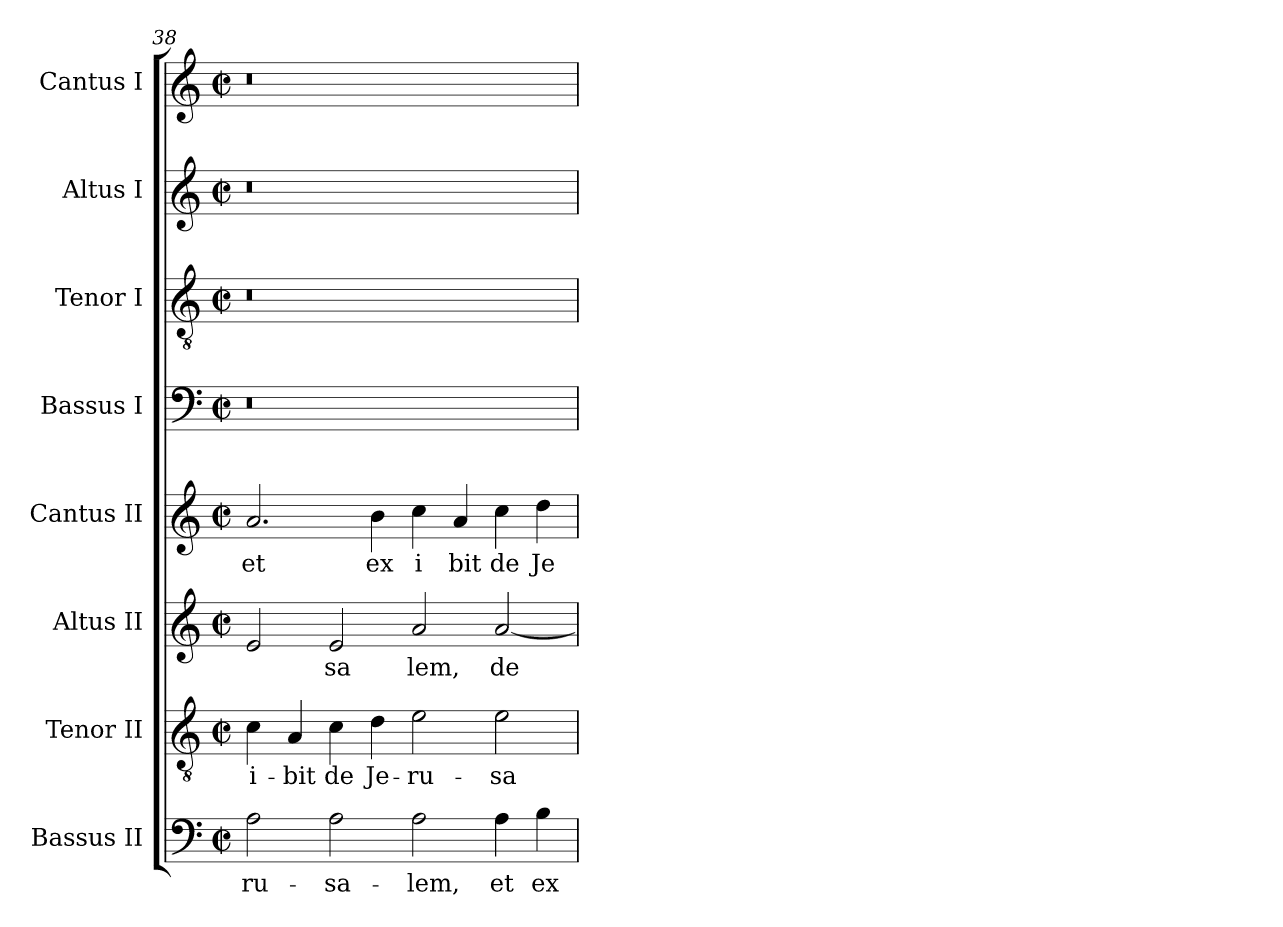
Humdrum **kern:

**kern	**text	**kern	**text	**kern	**text	**kern	**text	**kern	**kern	**kern	**kern
*part8	*part8	*part7	*part7	*part6	*part6	*part5	*part5	*part4	*part3	*part2	*part1
*staff8	*staff8	*staff7	*staff7	*staff6	*staff6	*staff5	*staff5	*staff4	*staff3	*staff2	*staff1
*I"Bassus II	*	*I"Tenor II	*	*I"Altus II	*	*I"Cantus II	*	*I"Bassus I	*I"Tenor I	*I"Altus I	*I"Cantus I
!!LO:PB:g=z
*clefF4	*	*clefGv2	*	*clefG2	*	*clefG2	*	*clefF4	*clefGv2	*clefG2	*clefG2
*M2/2	*	*M2/2	*	*M2/2	*	*M2/2	*	*M2/2	*M2/2	*M2/2	*M2/2
*met(c|)	*	*met(c|)	*	*met(c|)	*	*met(c|)	*	*met(c|)	*met(c|)	*met(c|)	*met(c|)
=38	=38	=38	=38	=38	=38	=38	=38	=38	=38	=38	=38
!	!LO:LY:b:cj	!	!LO:LY:b:cj	!	!	!	!LO:LY:b:cj	!	!	!	!
2A\	ru-	4c\	i-	2e/	.	2.a/	et	0r	0r	0r	0r
!	!	!	!LO:LY:b:cj	!	!	!	!	!	!	!	!
.	.	4A/	-bit	.	.	.	.	.	.	.	.
!	!LO:LY:b:cj	!	!LO:LY:b:cj	!	!LO:LY:b:cj	!	!	!	!	!	!
2A\	-sa-	4c\	de	2e/	-sa	.	.	.	.	.	.
!	!	!	!LO:LY:b:cj	!	!	!	!LO:LY:b:cj	!	!	!	!
.	.	4d\	Je-	.	.	4b\	ex	.	.	.	.
!	!LO:LY:b:cj	!	!LO:LY:b:cj	!	!LO:LY:b:cj	!	!LO:LY:b:cj	!	!	!	!
2A\	-lem,	2e\	-ru-	2a/	lem,	4cc\	i	.	.	.	.
!	!	!	!	!	!	!	!LO:LY:b:cj	!	!	!	!
.	.	.	.	.	.	4a/	bit	.	.	.	.
!	!LO:LY:b:cj	!	!LO:LY:b:cj	!	!LO:LY:b:cj	!	!LO:LY:b:cj	!	!	!	!
4A\	et	2e\	-sa-	[<2a/	de	4cc\	de	.	.	.	.
!	!LO:LY:b:cj	!	!	!	!	!	!LO:LY:b:cj	!	!	!	!
4B\	ex-	.	.	.	.	4dd\	Je	.	.	.	.
=	=	=	=	=	=	=	=	=	=	=	=
*-	*-	*-	*-	*-	*-	*-	*-	*-	*-	*-	*-
